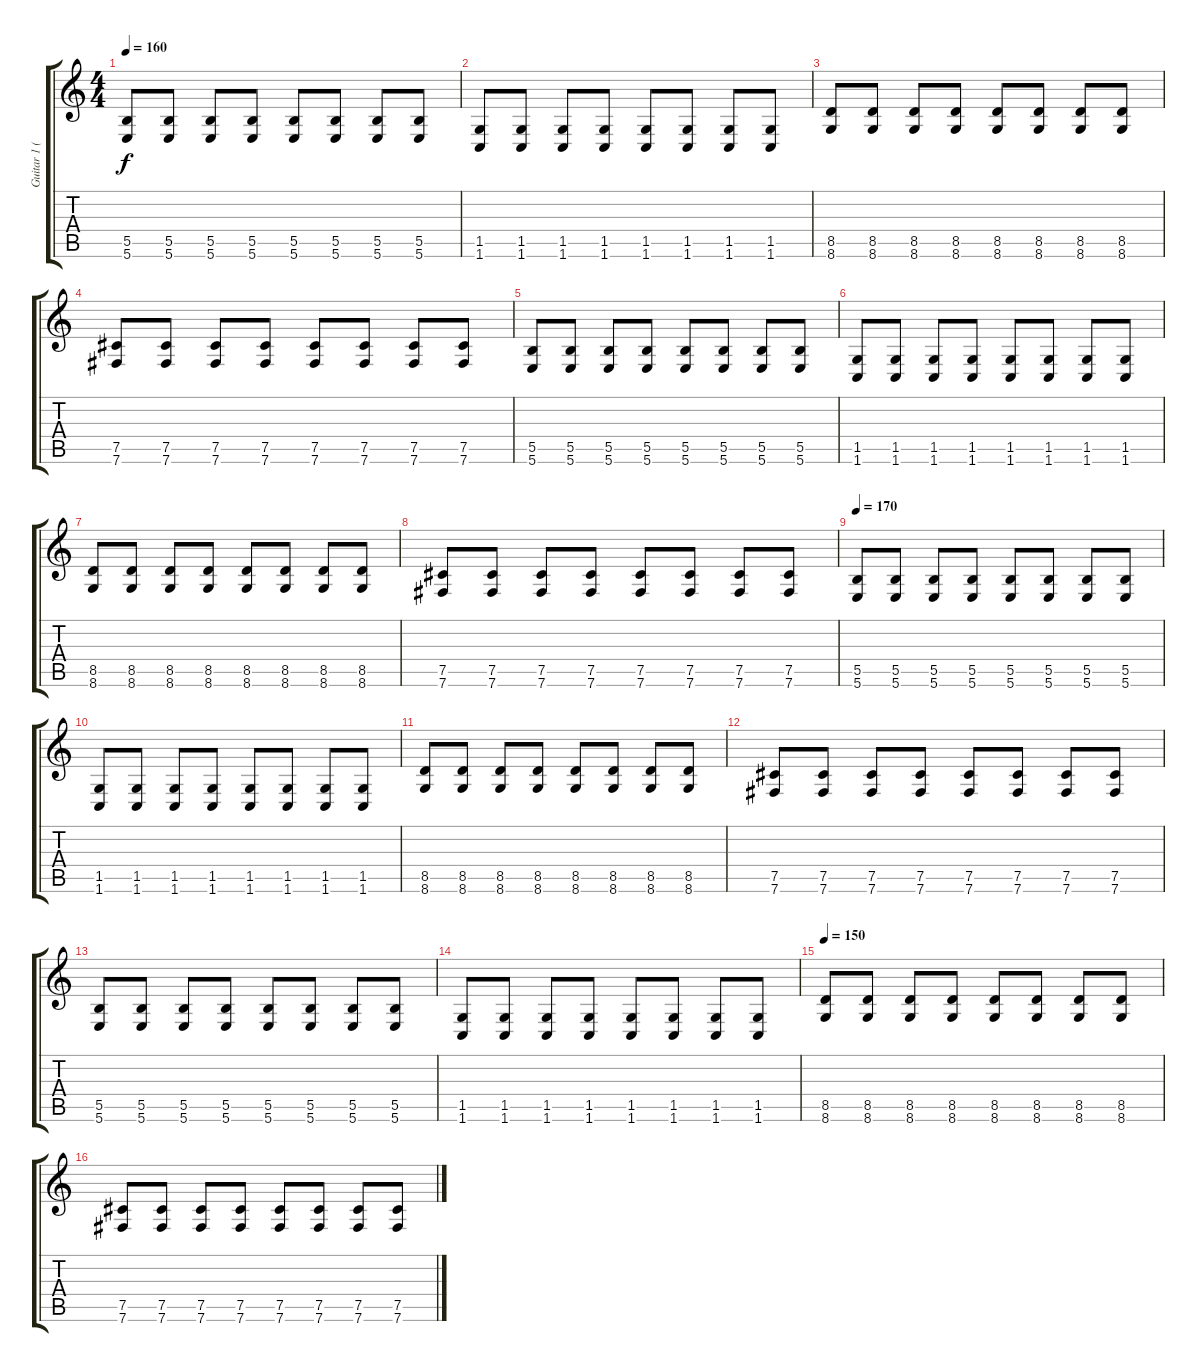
\track ("Guitar 1 (M.Rohringer)" "Guitar 1 (") {instrument distortionguitar}
\staff {score tabs}
\tuning (Db4 Ab3 E3 B2 Gb2 B1) {hide}
\ts (4 4)
\tempo 160
\clef g2
\ks c
(5.5 5.6).8{dy f} (5.5 5.6).8 (5.5 5.6).8 (5.5 5.6).8 (5.5 5.6).8 (5.5 5.6).8 (5.5 5.6).8 (5.5 5.6).8 |
(1.5 1.6).8 (1.5 1.6).8 (1.5 1.6).8 (1.5 1.6).8 (1.5 1.6).8 (1.5 1.6).8 (1.5 1.6).8 (1.5 1.6).8 |
(8.5 8.6).8 (8.5 8.6).8 (8.5 8.6).8 (8.5 8.6).8 (8.5 8.6).8 (8.5 8.6).8 (8.5 8.6).8 (8.5 8.6).8 |
(7.5 7.6).8 (7.5 7.6).8 (7.5 7.6).8 (7.5 7.6).8 (7.5 7.6).8 (7.5 7.6).8 (7.5 7.6).8 (7.5 7.6).8 |
(5.5 5.6).8 (5.5 5.6).8 (5.5 5.6).8 (5.5 5.6).8 (5.5 5.6).8 (5.5 5.6).8 (5.5 5.6).8 (5.5 5.6).8 |
(1.5 1.6).8 (1.5 1.6).8 (1.5 1.6).8 (1.5 1.6).8 (1.5 1.6).8 (1.5 1.6).8 (1.5 1.6).8 (1.5 1.6).8 |
(8.5 8.6).8 (8.5 8.6).8 (8.5 8.6).8 (8.5 8.6).8 (8.5 8.6).8 (8.5 8.6).8 (8.5 8.6).8 (8.5 8.6).8 |
(7.5 7.6).8 (7.5 7.6).8 (7.5 7.6).8 (7.5 7.6).8 (7.5 7.6).8 (7.5 7.6).8 (7.5 7.6).8 (7.5 7.6).8 |
\tempo 170
(5.5 5.6).8 (5.5 5.6).8 (5.5 5.6).8 (5.5 5.6).8 (5.5 5.6).8 (5.5 5.6).8 (5.5 5.6).8 (5.5 5.6).8 |
(1.5 1.6).8 (1.5 1.6).8 (1.5 1.6).8 (1.5 1.6).8 (1.5 1.6).8 (1.5 1.6).8 (1.5 1.6).8 (1.5 1.6).8 |
(8.5 8.6).8 (8.5 8.6).8 (8.5 8.6).8 (8.5 8.6).8 (8.5 8.6).8 (8.5 8.6).8 (8.5 8.6).8 (8.5 8.6).8 |
(7.5 7.6).8 (7.5 7.6).8 (7.5 7.6).8 (7.5 7.6).8 (7.5 7.6).8 (7.5 7.6).8 (7.5 7.6).8 (7.5 7.6).8 |
(5.5 5.6).8 (5.5 5.6).8 (5.5 5.6).8 (5.5 5.6).8 (5.5 5.6).8 (5.5 5.6).8 (5.5 5.6).8 (5.5 5.6).8 |
(1.5 1.6).8 (1.5 1.6).8 (1.5 1.6).8 (1.5 1.6).8 (1.5 1.6).8 (1.5 1.6).8 (1.5 1.6).8 (1.5 1.6).8 |
\tempo 150
(8.5 8.6).8 (8.5 8.6).8 (8.5 8.6).8 (8.5 8.6).8 (8.5 8.6).8 (8.5 8.6).8 (8.5 8.6).8 (8.5 8.6).8 |
(7.5 7.6).8 (7.5 7.6).8 (7.5 7.6).8 (7.5 7.6).8 (7.5 7.6).8 (7.5 7.6).8 (7.5 7.6).8 (7.5 7.6).8
